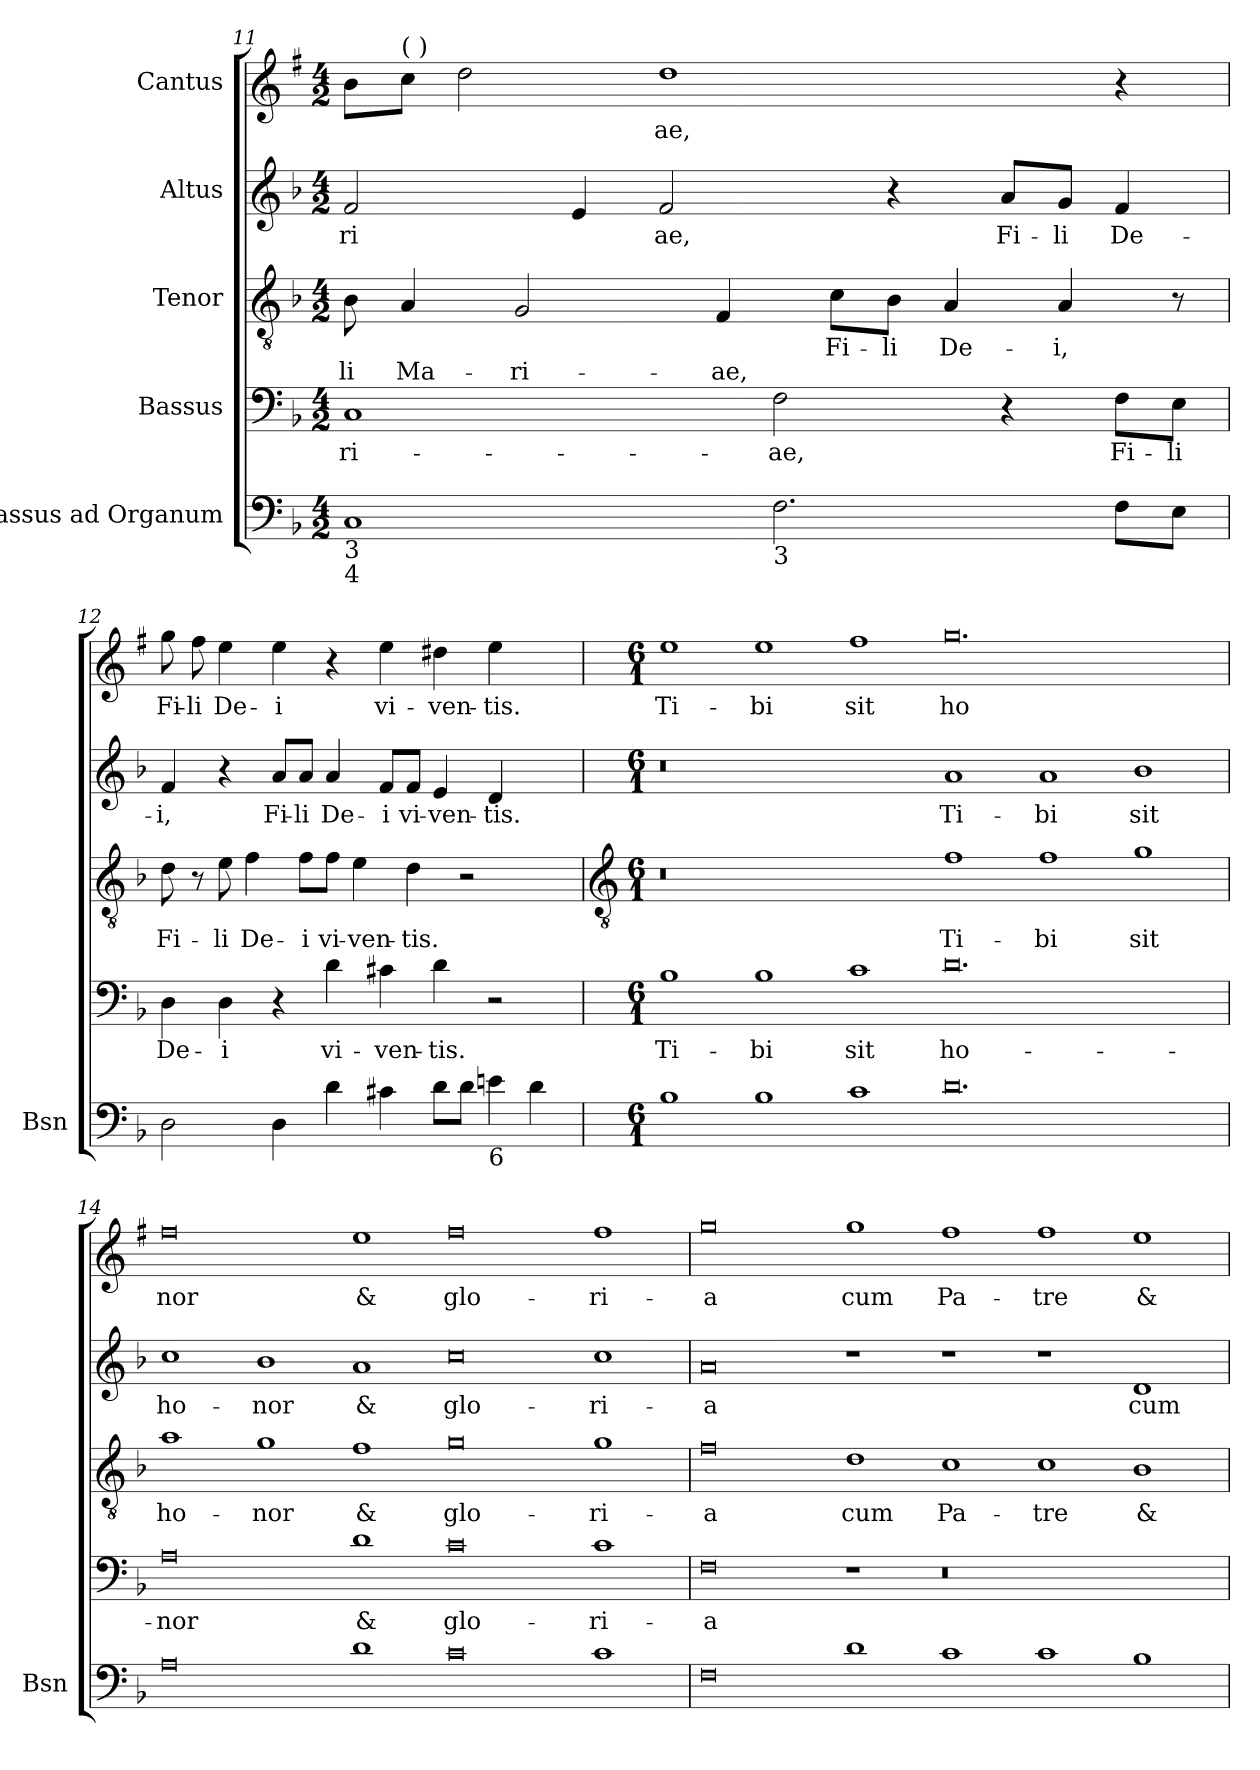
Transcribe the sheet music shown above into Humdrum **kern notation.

**kern	**kern	**text	**kern	**text	**text	**kern	**text	**kern	**text
*part5	*part4	*part4	*part3	*part3	*part3	*part2	*part2	*part1	*part1
*staff5	*staff4	*staff4	*staff3	*staff3	*staff3	*staff2	*staff2	*staff1	*staff1
*I"Bassus ad Organum	*I"Bassus	*	*I"Tenor	*	*	*I"Altus	*	*I"Cantus	*
*I'Bsn	*	*	*	*	*	*	*	*	*
*clefF4	*clefF4	*	*clefGv2	*	*	*clefG2	*	*clefG2	*
*	*	*	*	*	*	*	*	*ITrd1c2	*
*k[b-]	*k[b-]	*	*k[b-]	*	*	*k[b-]	*	*k[b-]	*
*F:	*F:	*	*F:	*	*	*F:	*	*F:	*
*M4/2	*M4/2	*	*M4/2	*	*	*M4/2	*	*M4/2	*
=11	=11	=11	=11	=11	=11	=11	=11	=11	=11
!LO:TX:b:t=3	!	!	!	!	!	!	!	!	!
!LO:TX:b:t=4	!	!	!	!	!	!	!	!	!
!	!	!LO:LY:b	!	!	!LO:LY:b	!	!LO:LY:b	!	!
1C	1C	-ri-	8B-	.	li	2f	ri	8aL	.
!	!	!	!	!	!	!	!	!LO:TX:a:t=(  )	!
!	!	!	!	!	!LO:LY:b	!	!	!	!
.	.	.	4A	.	Ma-	.	.	8b-J	.
.	.	.	.	.	.	.	.	2cc	.
!	!	!	!	!	!LO:LY:b	!	!	!	!
.	.	.	2G	.	-ri-	.	.	.	.
.	.	.	.	.	.	4e	.	.	.
!	!	!	!	!	!	!	!LO:LY:b	!	!LO:LY:b
.	.	.	.	.	.	2f	ae,	1cc	ae,
!	!	!	!	!	!LO:LY:b	!	!	!	!
.	.	.	4F	.	-ae,	.	.	.	.
!LO:TX:b:t=3	!	!	!	!	!	!	!	!	!
!	!	!LO:LY:b	!	!	!	!	!	!	!
2.F	2F	-ae,	.	.	.	.	.	.	.
!	!	!	!	!LO:LY:b	!	!	!	!	!
.	.	.	8c\L	Fi-	.	.	.	.	.
!	!	!	!	!LO:LY:b	!	!	!	!	!
.	.	.	8B-\J	-li	.	4r	.	.	.
!	!	!	!	!LO:LY:b	!	!	!	!	!
.	.	.	4A	De-	.	.	.	.	.
!	!	!	!	!	!	!	!LO:LY:b	!	!
.	4r	.	.	.	.	8a/L	Fi-	.	.
!	!	!	!	!LO:LY:b	!	!	!LO:LY:b	!	!
.	.	.	4A	-i,	.	8g/J	-li	.	.
!	!	!LO:LY:b	!	!	!	!	!LO:LY:b	!	!
8FL	8F\L	Fi-	.	.	.	4f	De-	4r	.
!	!	!LO:LY:b	!	!	!	!	!	!	!
8EJ	8E\J	-li	8r	.	.	.	.	.	.
=12	=12	=12	=12	=12	=12	=12	=12	=12	=12
!	!	!LO:LY:b	!	!LO:LY:b	!	!	!LO:LY:b	!	!LO:LY:b
2D	4D	De-	8d	Fi-	.	4f	-i,	8ff	Fi-
!	!	!	!	!	!	!	!	!	!LO:LY:b
.	.	.	8r	.	.	.	.	8ee	-li
!	!	!LO:LY:b	!	!LO:LY:b	!	!	!	!	!LO:LY:b
.	4D	-i	8e	-li	.	4r	.	4dd	De-
!	!	!	!	!LO:LY:b	!	!	!	!	!
.	.	.	4f	De-	.	.	.	.	.
!	!	!	!	!	!	!	!LO:LY:b	!	!LO:LY:b
4D	4r	.	.	.	.	8a/L	Fi-	4dd	-i
!	!	!	!	!LO:LY:b	!	!	!LO:LY:b	!	!
.	.	.	8f\L	-i	.	8a/J	-li	.	.
!	!	!LO:LY:b	!	!LO:LY:b	!	!	!LO:LY:b	!	!
4d	4d	vi-	8f\J	vi-	.	4a	De-	4r	.
!	!	!	!	!LO:LY:b	!	!	!	!	!
.	.	.	4e	-ven-	.	.	.	.	.
!	!	!LO:LY:b	!	!	!	!	!LO:LY:b	!	!LO:LY:b
4c#X	4c#X	-ven-	.	.	.	8f/L	-i	4dd	vi-
!	!	!	!	!LO:LY:b	!	!	!LO:LY:b	!	!
.	.	.	4d	-tis.	.	8f/J	vi-	.	.
!	!	!LO:LY:b	!	!	!	!	!LO:LY:b	!	!LO:LY:b
8dL	4d	-tis.	.	.	.	4e	-ven-	4cc#X	-ven-
8dJ	.	.	2r	.	.	.	.	.	.
!LO:TX:b:t=6	!	!	!	!	!	!	!	!	!
!	!	!	!	!	!	!	!LO:LY:b	!	!LO:LY:b
4en	2r	.	.	.	.	4d	-tis.	4dd	-tis.
4d	.	.	.	.	.	4ryy	.	4ryy	.
.	.	.	8ryy	.	.	.	.	.	.
!!LO:LB:g=z
=13	=13	=13	=13	=13	=13	=13	=13	=13	=13
*	*	*	*clefGv2	*	*	*	*	*	*
*M6/1	*M6/1	*	*M6/1	*	*	*M6/1	*	*M6/1	*
!	!	!LO:LY:b	!	!	!	!	!	!	!LO:LY:b
1B-	1B-	Ti-	0.r	.	.	0.r	.	1dd	Ti-
!	!	!LO:LY:b	!	!	!	!	!	!	!LO:LY:b
1B-	1B-	-bi	.	.	.	.	.	1dd	-bi
!	!	!LO:LY:b	!	!	!	!	!	!	!LO:LY:b
1c	1c	sit	.	.	.	.	.	1ee	sit
!	!	!LO:LY:b	!	!LO:LY:b	!	!	!LO:LY:b	!	!LO:LY:b
0.d	0.d	ho-	1f	Ti-	.	1a	Ti-	0.ff	ho
!	!	!	!	!LO:LY:b	!	!	!LO:LY:b	!	!
.	.	.	1f	-bi	.	1a	-bi	.	.
!	!	!	!	!LO:LY:b	!	!	!LO:LY:b	!	!
.	.	.	1g	sit	.	1b-	sit	.	.
=14	=14	=14	=14	=14	=14	=14	=14	=14	=14
!	!	!LO:LY:b	!	!LO:LY:b	!	!	!LO:LY:b	!	!LO:LY:b
0A	0A	-nor	1a	ho-	.	1cc	ho-	0ee	nor
!	!	!	!	!LO:LY:b	!	!	!LO:LY:b	!	!
.	.	.	1g	-nor	.	1b-/	-nor	.	.
!	!	!LO:LY:b	!	!LO:LY:b	!	!	!LO:LY:b	!	!LO:LY:b
1d	1d	&	1f	&	.	1a	&	1dd	&
!	!	!LO:LY:b	!	!LO:LY:b	!	!	!LO:LY:b	!	!LO:LY:b
0c	0c	glo-	0g	glo-	.	0cc	glo-	0ee	glo-
!	!	!LO:LY:b	!	!LO:LY:b	!	!	!LO:LY:b	!	!LO:LY:b
1c	1c	-ri-	1g	-ri-	.	1cc	-ri-	1ee	-ri-
=15	=15	=15	=15	=15	=15	=15	=15	=15	=15
!	!	!LO:LY:b	!	!LO:LY:b	!	!	!LO:LY:b	!	!LO:LY:b
0F	0F	-a	0f	-a	.	0a	-a	0ff	-a
!	!	!	!	!LO:LY:b	!	!	!	!	!LO:LY:b
1d	1r	.	1d	cum	.	1r	.	1ff	cum
!	!	!	!	!LO:LY:b	!	!	!	!	!LO:LY:b
1c	0.r	.	1c	Pa-	.	1r	.	1ee	Pa-
!	!	!	!	!LO:LY:b	!	!	!	!	!LO:LY:b
1c	.	.	1c	-tre	.	1r	.	1ee	-tre
!	!	!	!	!LO:LY:b	!	!	!LO:LY:b	!	!LO:LY:b
1B-	.	.	1B-/	&	.	1d	cum	1dd	&
=	=	=	=	=	=	=	=	=	=
*-	*-	*-	*-	*-	*-	*-	*-	*-	*-
